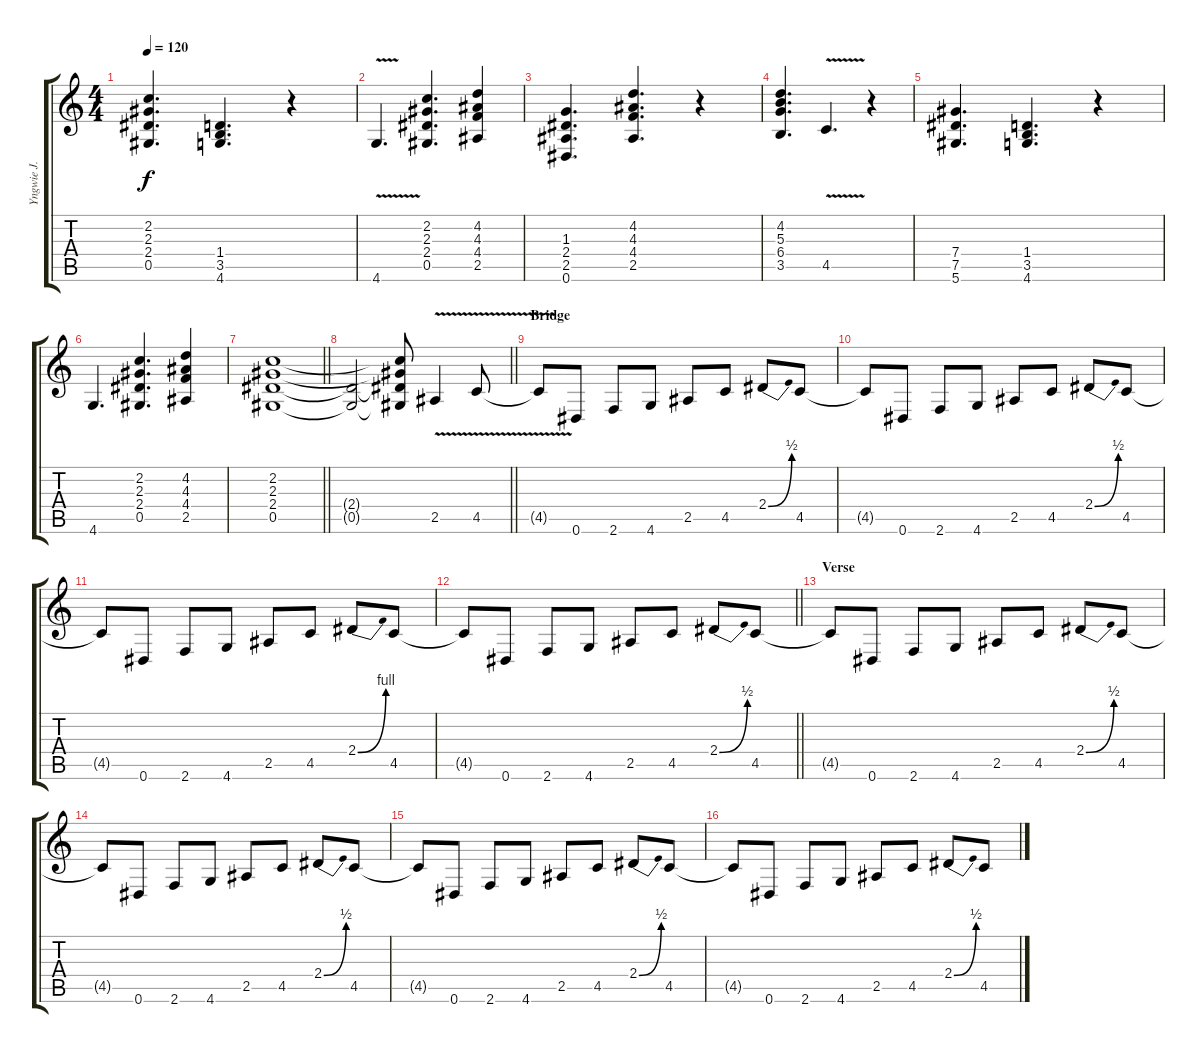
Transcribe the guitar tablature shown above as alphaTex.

\track ("Yngwie J. Malmsteen" "Yngwie J. ") {instrument overdrivenguitar}
\staff {score tabs}
\tuning (Eb4 Bb3 Gb3 Db3 Ab2 Eb2) {hide}
\ts (4 4)
\tempo 120
\clef g2
\ks c
(2.2 2.3 2.4 0.5).4{d dy f} (1.4 3.5 4.6).4{d} r.4 |
4.6{v}.4{d} (2.2 2.3 2.4 0.5).4{d} (4.2 4.3 4.4 2.5).4 |
(1.3 2.4 2.5 0.6).4{d} (4.2 4.3 4.4 2.5).4{d} r.4 |
(4.2 5.3 6.4 3.5).4{d} 4.5{v}.4{d} r.4 |
(7.4 7.5 5.6).4{d} (1.4 3.5 4.6).4{d} r.4 |
4.6.4{d} (2.2 2.3 2.4 0.5).4{d} (4.2 4.3 4.4 2.5).4 |
\barLineRight lightlight
(2.2 2.3 2.4 0.5).1 |
\barLineRight lightlight
(2.4{t} 0.5{t}).2 (2.2{t} 2.3{t} 2.4{t} 0.5{t}).8 2.5{v}.4 4.5{v}.8 |
\section ("" "Bridge")
4.5{t}.8 0.6.8 2.6.8 4.6.8 2.5.8 4.5.8 2.4{be (bend 0 0 60 2)}.8 4.5.8 |
4.5{t}.8 0.6.8 2.6.8 4.6.8 2.5.8 4.5.8 2.4{be (bend 0 0 60 2)}.8 4.5.8 |
4.5{t}.8 0.6.8 2.6.8 4.6.8 2.5.8 4.5.8 2.4{be (bend 0 0 60 4)}.8 4.5.8 |
\barLineRight lightlight
4.5{t}.8 0.6.8 2.6.8 4.6.8 2.5.8 4.5.8 2.4{be (bend 0 0 60 2)}.8 4.5.8 |
\section ("" "Verse")
4.5{t}.8 0.6.8 2.6.8 4.6.8 2.5.8 4.5.8 2.4{be (bend 0 0 60 2)}.8 4.5.8 |
4.5{t}.8 0.6.8 2.6.8 4.6.8 2.5.8 4.5.8 2.4{be (bend 0 0 60 2)}.8 4.5.8 |
4.5{t}.8 0.6.8 2.6.8 4.6.8 2.5.8 4.5.8 2.4{be (bend 0 0 60 2)}.8 4.5.8 |
4.5{t}.8 0.6.8 2.6.8 4.6.8 2.5.8 4.5.8 2.4{be (bend 0 0 60 2)}.8 4.5.8
